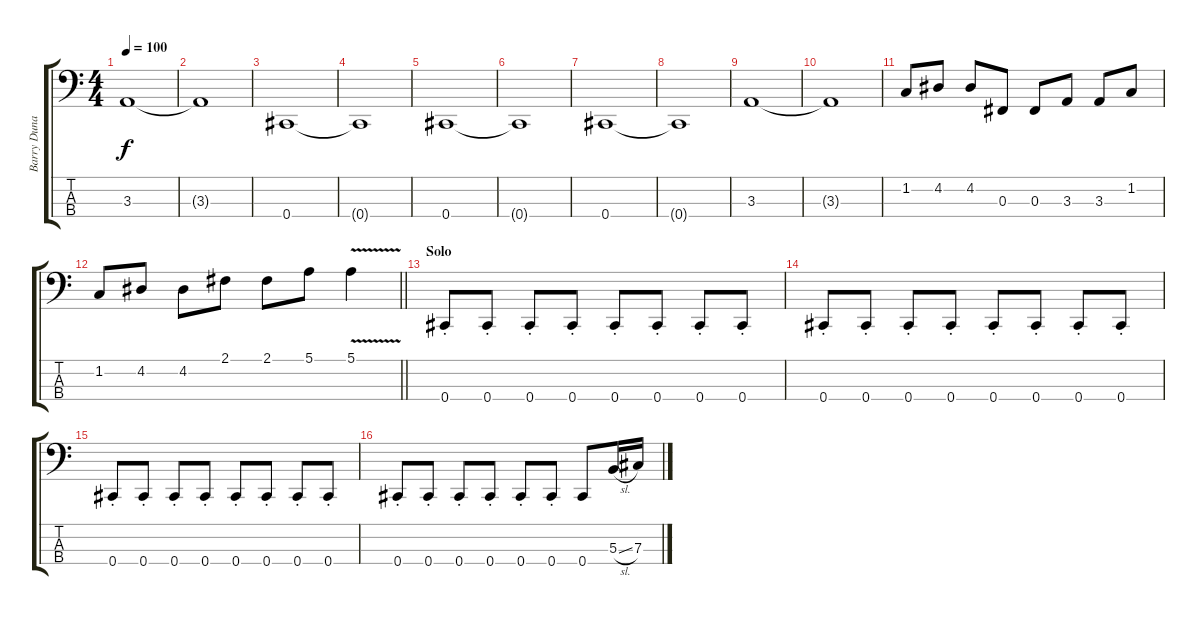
\track ("Barry Dunaway" "Barry Duna") {instrument electricbassfinger}
\staff {score tabs}
\tuning (E2 B1 Gb1 Db1) {hide}
\ts (4 4)
\tempo 100
\clef f4
\ks c
3.3.1{dy f} |
3.3{t}.1 |
0.4.1 |
0.4{t}.1 |
0.4.1 |
0.4{t}.1 |
0.4.1 |
0.4{t}.1 |
3.3.1 |
3.3{t}.1 |
1.2.8 4.2.8 4.2.8 0.3.8 0.3.8 3.3.8 3.3.8 1.2.8 |
\barLineRight lightlight
1.2.8 4.2.8 4.2.8 2.1.8 2.1.8 5.1.8 5.1{v}.4 |
\section ("" "Solo")
0.4{st}.8 0.4{st}.8 0.4{st}.8 0.4{st}.8 0.4{st}.8 0.4{st}.8 0.4{st}.8 0.4{st}.8 |
0.4{st}.8 0.4{st}.8 0.4{st}.8 0.4{st}.8 0.4{st}.8 0.4{st}.8 0.4{st}.8 0.4{st}.8 |
0.4{st}.8 0.4{st}.8 0.4{st}.8 0.4{st}.8 0.4{st}.8 0.4{st}.8 0.4{st}.8 0.4{st}.8 |
0.4{st}.8 0.4{st}.8 0.4{st}.8 0.4{st}.8 0.4{st}.8 0.4{st}.8 0.4.8 5.3{sl}.16 7.3.16
